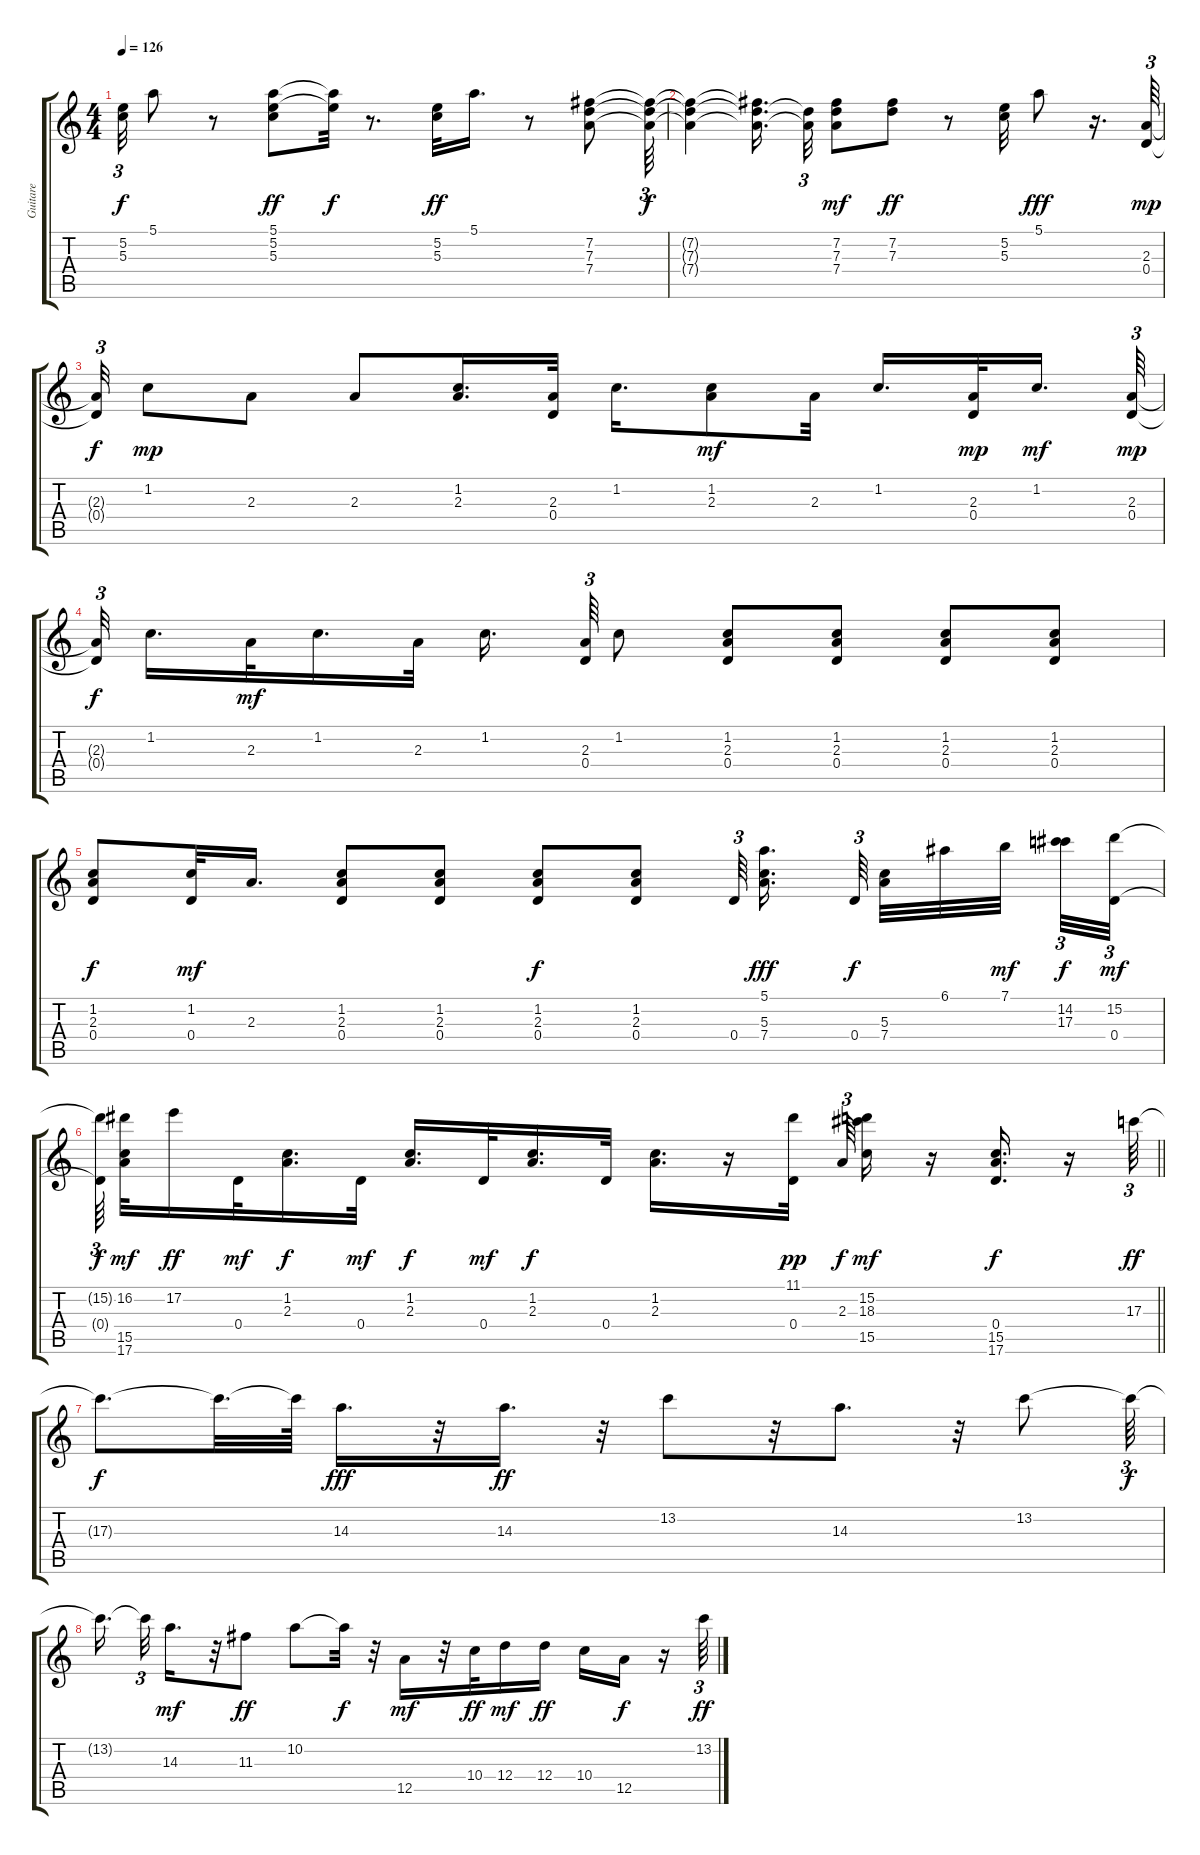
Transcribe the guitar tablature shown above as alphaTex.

\track ("Guitare" "Guitare") {instrument electricguitarjazz}
\staff {score tabs}
\tuning (E4 B3 G3 D3 A2 E2) {hide}
\ts (4 4)
\tempo 126
\clef g2
\ks c
(5.2{t} 5.3{t}).32{tu (3 2) dy f} 5.1.8 r.8 (5.1 5.2 5.3).8{dy ff} (5.1{t} 5.2{t}).32{dy f} r.8{d} (5.2 5.3).32{dy ff} 5.1.16{d} r.8 (7.2 7.3 7.4).8 (7.2{t} 7.3{t} 7.4{t}).64{tu (3 2) dy f} |
(7.2{t} 7.3{t} 7.4{t}).4 (7.2{t} 7.3{t} 7.4{t}).16{d beam splitsecondary} (7.3{t} 7.4{t}).32{tu (3 2)} (7.2 7.3 7.4).8{dy mf} (7.2 7.3).8{dy ff} r.8 (5.2 5.3).32 5.1.8{dy fff} r.16{d} (2.3 0.4).64{tu (3 2) dy mp} |
(2.3{t} 0.4{t}).32{tu (3 2) dy f} 1.2.8{dy mp} 2.3.8 2.3.8 (1.2 2.3).16{d} (2.3 0.4).32 1.2.16{d} (1.2 2.3).8{dy mf} 2.3.32 1.2.16{d} (2.3 0.4).32{dy mp} 1.2.16{d dy mf beam splitsecondary} (2.3 0.4).64{tu (3 2) dy mp} |
(2.3{t} 0.4{t}).32{tu (3 2) dy f beam splitsecondary} 1.2.16{d} 2.3.32{dy mf} 1.2.16{d} 2.3.32 1.2.16{d beam splitsecondary} (2.3 0.4).64{tu (3 2)} 1.2.8 (1.2 2.3 0.4).8 (1.2 2.3 0.4).8 (1.2 2.3 0.4).8 (1.2 2.3 0.4).8 |
(1.2 2.3 0.4).8{dy f} (1.2 0.4).32{dy mf} 2.3.16{d} (1.2 2.3 0.4).8 (1.2 2.3 0.4).8 (1.2 2.3 0.4).8{dy f} (1.2 2.3 0.4).8 0.4.64{tu (3 2) beam splitsecondary} (5.1 5.3 7.4).16{d dy fff beam splitsecondary} 0.4.64{tu (3 2) dy f beam splitsecondary} (5.3 7.4).32 6.1.32 7.1.32{dy mf beam splitsecondary} (14.2 17.3).32{tu (3 2) dy f} (15.2 0.4).32{tu (3 2) dy mf} |
\barLineRight lightlight
(15.2{t} 0.4{t}).64{tu (3 2) dy f beam splitsecondary} (16.2 15.5 17.6).32{dy mf} 17.2.16{dy ff} 0.4.32{dy mf} (1.2 2.3).16{d dy f} 0.4.32{dy mf} (1.2 2.3).16{d dy f} 0.4.32{dy mf} (1.2 2.3).16{d dy f} 0.4.32 (1.2 2.3).16{d} r.16 (11.1 0.4).32{dy pp beam splitsecondary} 2.3.64{tu (3 2) dy f} (15.2 18.3 15.5).16{dy mf} r.16 (0.4 15.5 17.6).16{d dy f} r.16 17.3.64{tu (3 2) dy ff} |
17.3{t}.8{d dy f} 17.3{t}.32{d} 17.3{t}.64 14.3.16{d dy fff} r.32 14.3.16{d dy ff} r.32 13.2.8 r.32 14.3.8{d} r.32 13.2.8 13.2{t}.64{tu (3 2) dy f} |
13.2{t}.16{d beam splitsecondary} 13.2{t}.32{tu (3 2)} 14.3.16{d dy mf} r.32 11.3.8{dy ff} 10.2.8 10.2{t}.32{dy f} r.32 12.5.16{dy mf} r.32 10.4.32{dy ff} 12.4.16{dy mf} 12.4.16{dy ff} 10.4.16 12.5.16{dy f} r.16 13.2.64{tu (3 2) dy ff}
